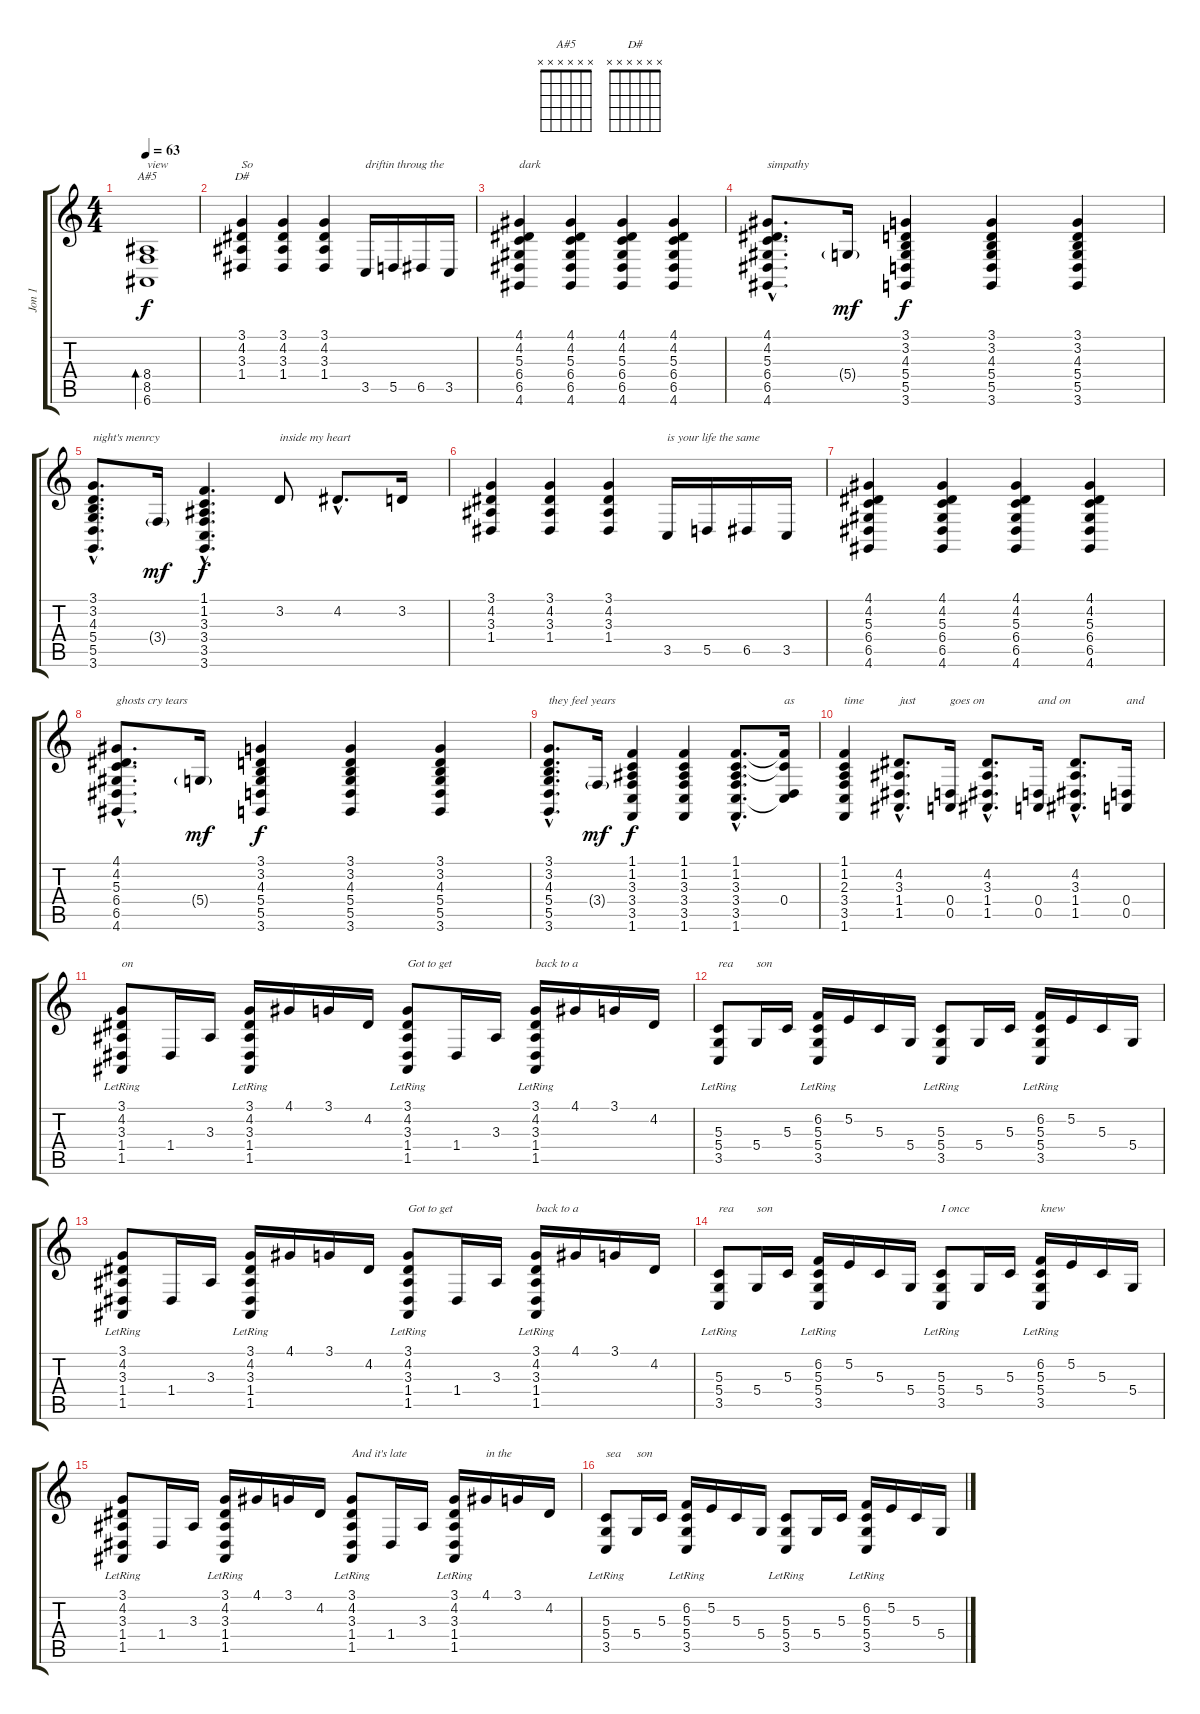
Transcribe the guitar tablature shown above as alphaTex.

\track ("Jon 1" "Jon 1") {instrument acousticgrandpiano}
\staff {score tabs}
\tuning (E4 B3 G3 D3 A2 E2) {hide}
\chord ("A#5" x x x x x x) {firstfret 0}
\chord ("D#" x x x x x x) {firstfret 0}
\ts (4 4)
\tempo 63
\clef g2
\ks c
(8.4 8.5 6.6).1{bd 240 ch "A#5" txt "view" dy f} |
(3.1 4.2 3.3 1.4).4{ch "D#" txt "So"} (3.1 4.2 3.3 1.4).4 (3.1 4.2 3.3 1.4).4 3.5.16{txt "driftin throug the"} 5.5.16 6.5.16 3.5.16 |
(4.1 4.2 5.3 6.4 6.5 4.6).4{txt "dark"} (4.1 4.2 5.3 6.4 6.5 4.6).4 (4.1 4.2 5.3 6.4 6.5 4.6).4 (4.1 4.2 5.3 6.4 6.5 4.6).4 |
(4.1{hac} 4.2{hac} 5.3{hac} 6.4{hac} 6.5{hac} 4.6{hac}).8{d txt "simpathy"} 5.4{g}.16{dy mf} (3.1 3.2 4.3 5.4 5.5 3.6).4{dy f} (3.1 3.2 4.3 5.4 5.5 3.6).4 (3.1 3.2 4.3 5.4 5.5 3.6).4 |
(3.1{hac} 3.2{hac} 4.3{hac} 5.4{hac} 5.5{hac} 3.6{hac}).8{d txt "night's menrcy"} 3.4{g}.16{dy mf} (1.1{hac} 1.2{hac} 3.3{hac} 3.4{hac} 3.5{hac} 3.6{hac}).4{d dy f} 3.2.8{txt "inside my heart"} 4.2{hac}.8{d} 3.2.16 |
(3.1 4.2 3.3 1.4).4 (3.1 4.2 3.3 1.4).4 (3.1 4.2 3.3 1.4).4 3.5.16{txt "is your life the same"} 5.5.16 6.5.16 3.5.16 |
(4.1 4.2 5.3 6.4 6.5 4.6).4 (4.1 4.2 5.3 6.4 6.5 4.6).4 (4.1 4.2 5.3 6.4 6.5 4.6).4 (4.1 4.2 5.3 6.4 6.5 4.6).4 |
(4.1{hac} 4.2{hac} 5.3{hac} 6.4{hac} 6.5{hac} 4.6{hac}).8{d txt "ghosts cry tears"} 5.4{g}.16{dy mf} (3.1 3.2 4.3 5.4 5.5 3.6).4{dy f} (3.1 3.2 4.3 5.4 5.5 3.6).4 (3.1 3.2 4.3 5.4 5.5 3.6).4 |
(3.1{hac} 3.2{hac} 4.3{hac} 5.4{hac} 5.5{hac} 3.6{hac}).8{d txt "they feel years"} 3.4{g}.16{dy mf} (1.1 1.2 3.3 3.4 3.5 1.6).4{dy f} (1.1 1.2 3.3 3.4 3.5 1.6).4 (1.1{hac} 1.2{hac} 3.3{hac} 3.4{hac} 3.5{hac} 1.6{hac}).8{d} (1.1{t} 1.2{t} 0.4 3.5{t}).16{txt "as"} |
(1.1 1.2 2.3 3.4 3.5 1.6).4{txt "time"} (4.2{hac} 3.3{hac} 1.4{hac} 1.5{hac}).8{d txt "just"} (0.4 0.5).16{txt "goes on"} (4.2{hac} 3.3{hac} 1.4{hac} 1.5{hac}).8{d} (0.4 0.5).16{txt "and on"} (4.2{hac} 3.3{hac} 1.4{hac} 1.5{hac}).8{d} (0.4 0.5).16{txt "and"} |
(3.1{lr} 4.2{lr} 3.3{lr} 1.4{lr} 1.5{lr}).8{txt "on"} 1.4.16 3.3.16 (3.1{lr} 4.2{lr} 3.3{lr} 1.4{lr} 1.5{lr}).16 4.1.16 3.1.16 4.2.16 (3.1{lr} 4.2{lr} 3.3{lr} 1.4{lr} 1.5{lr}).8{txt "Got to get"} 1.4.16 3.3.16 (3.1{lr} 4.2{lr} 3.3{lr} 1.4{lr} 1.5{lr}).16{txt "back to a"} 4.1.16 3.1.16 4.2.16 |
(5.3{lr} 5.4{lr} 3.5{lr}).8{txt "rea"} 5.4.16{txt "son"} 5.3.16 (6.2 5.3{lr} 5.4{lr} 3.5{lr}).16 5.2.16 5.3.16 5.4.16 (5.3{lr} 5.4{lr} 3.5{lr}).8 5.4.16 5.3.16 (6.2 5.3{lr} 5.4{lr} 3.5{lr}).16 5.2.16 5.3.16 5.4.16 |
(3.1{lr} 4.2{lr} 3.3{lr} 1.4{lr} 1.5{lr}).8 1.4.16 3.3.16 (3.1{lr} 4.2{lr} 3.3{lr} 1.4{lr} 1.5{lr}).16 4.1.16 3.1.16 4.2.16 (3.1{lr} 4.2{lr} 3.3{lr} 1.4{lr} 1.5{lr}).8{txt "Got to get"} 1.4.16 3.3.16 (3.1{lr} 4.2{lr} 3.3{lr} 1.4{lr} 1.5{lr}).16{txt "back to a"} 4.1.16 3.1.16 4.2.16 |
(5.3{lr} 5.4{lr} 3.5{lr}).8{txt "rea"} 5.4.16{txt "son"} 5.3.16 (6.2 5.3{lr} 5.4{lr} 3.5{lr}).16 5.2.16 5.3.16 5.4.16 (5.3{lr} 5.4{lr} 3.5{lr}).8{txt "I once"} 5.4.16 5.3.16 (6.2 5.3{lr} 5.4{lr} 3.5{lr}).16{txt "knew"} 5.2.16 5.3.16 5.4.16 |
(3.1{lr} 4.2{lr} 3.3{lr} 1.4{lr} 1.5{lr}).8 1.4.16 3.3.16 (3.1{lr} 4.2{lr} 3.3{lr} 1.4{lr} 1.5{lr}).16 4.1.16 3.1.16 4.2.16 (3.1{lr} 4.2{lr} 3.3{lr} 1.4{lr} 1.5{lr}).8{txt "And it's late"} 1.4.16 3.3.16 (3.1{lr} 4.2{lr} 3.3{lr} 1.4{lr} 1.5{lr}).16 4.1.16{txt "in the"} 3.1.16 4.2.16 |
(5.3{lr} 5.4{lr} 3.5{lr}).8{txt "sea"} 5.4.16{txt "son"} 5.3.16 (6.2{lr} 5.3{lr} 5.4{lr} 3.5{lr}).16 5.2.16 5.3.16 5.4.16 (5.3{lr} 5.4{lr} 3.5{lr}).8 5.4.16 5.3.16 (6.2{lr} 5.3{lr} 5.4{lr} 3.5{lr}).16 5.2.16 5.3.16 5.4.16
